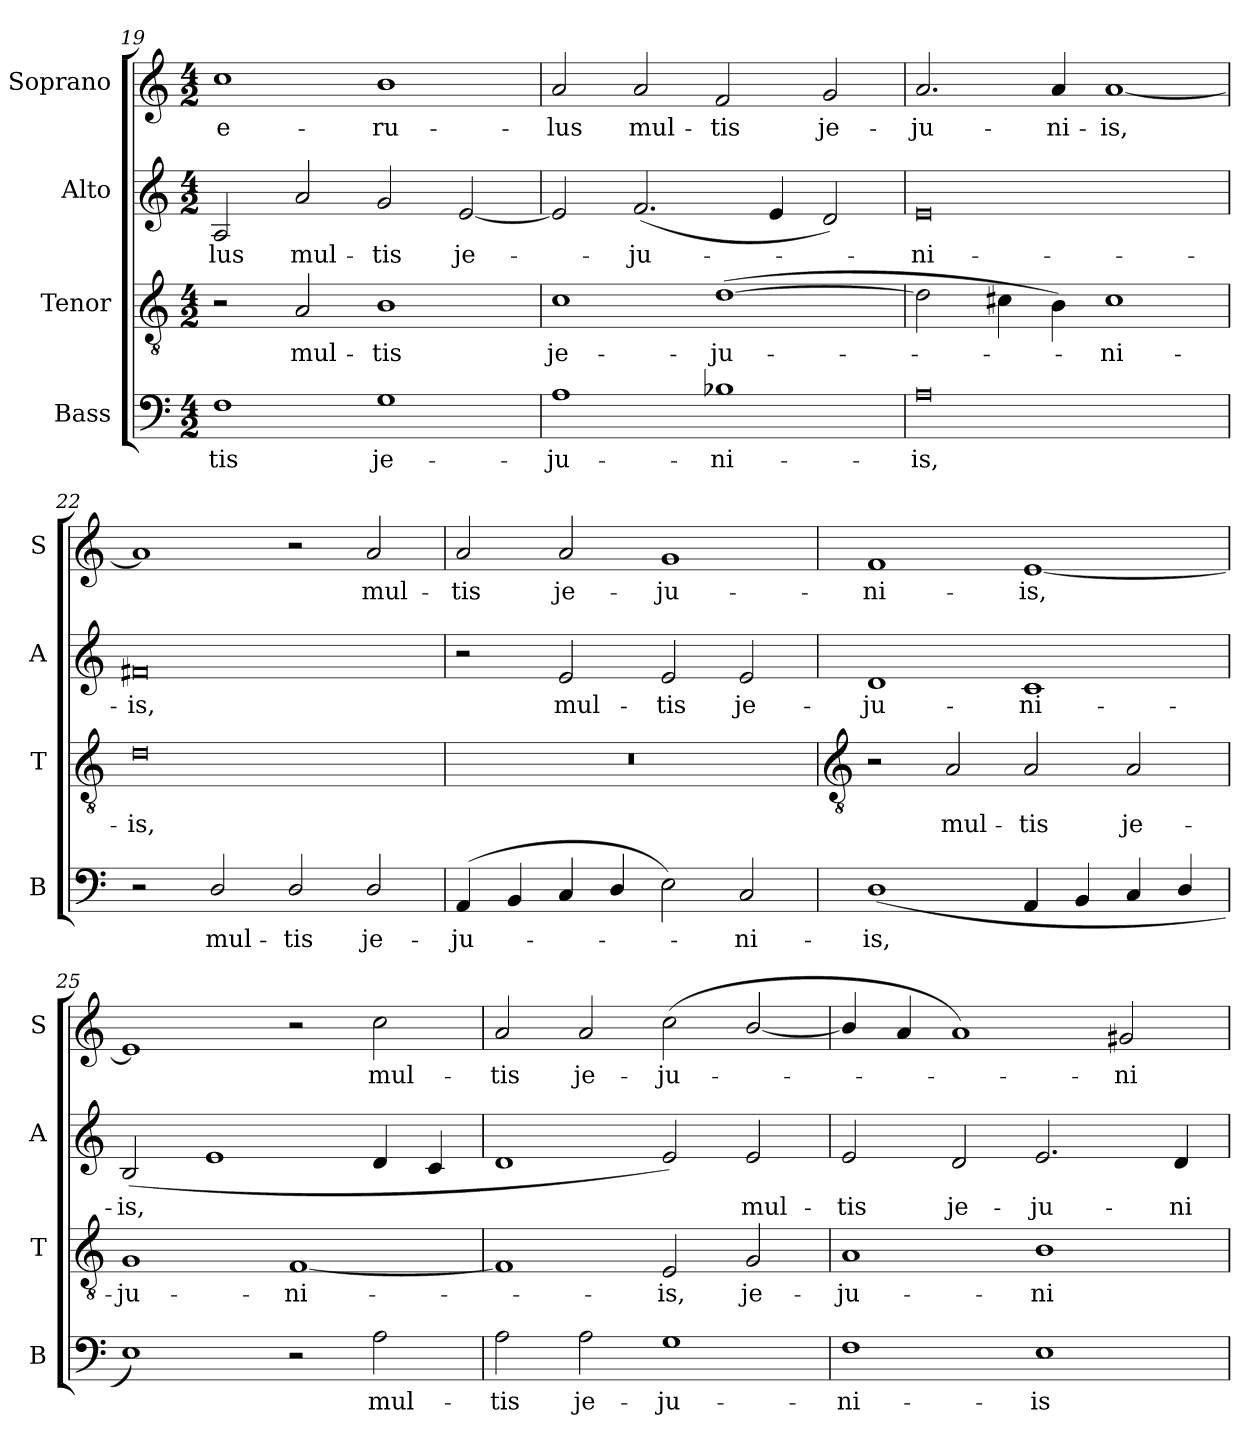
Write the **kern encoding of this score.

**kern	**text	**kern	**text	**kern	**text	**kern	**text
*part4	*part4	*part3	*part3	*part2	*part2	*part1	*part1
*staff4	*staff4	*staff3	*staff3	*staff2	*staff2	*staff1	*staff1
*I"Bass	*	*I"Tenor	*	*I"Alto	*	*I"Soprano	*
*I'B	*	*I'T	*	*I'A	*	*I'S	*
*clefF4	*	*clefGv2	*	*clefG2	*	*clefG2	*
*k[]	*	*k[]	*	*k[]	*	*k[]	*
*C:	*	*C:	*	*C:	*	*C:	*
*M4/2	*	*M4/2	*	*M4/2	*	*M4/2	*
=19	=19	=19	=19	=19	=19	=19	=19
!	!LO:LY:b	!	!	!	!LO:LY:b	!	!LO:LY:b
1F	-tis	2r	.	2A	-lus	1cc	-e-
!	!	!	!LO:LY:b	!	!LO:LY:b	!	!
.	.	2A	mul-	2a	mul-	.	.
!	!LO:LY:b	!	!LO:LY:b	!	!LO:LY:b	!	!LO:LY:b
1G	je-	1B	-tis	2g	-tis	1b	-ru-
!	!	!	!	!	!LO:LY:b	!	!
.	.	.	.	[2e	je-	.	.
=20	=20	=20	=20	=20	=20	=20	=20
!	!LO:LY:b	!	!LO:LY:b	!	!	!	!LO:LY:b
1A	-ju-	1c	je-	2e]	.	2a	-lus
!	!	!	!	!	!LO:LY:b	!	!LO:LY:b
.	.	.	.	(<2.f	ju-	2a	mul-
!	!LO:LY:b	!	!LO:LY:b	!	!	!	!LO:LY:b
1B-X	-ni-	(>[1d	-ju-	.	.	2f	-tis
.	.	.	.	4e	.	.	.
!	!	!	!	!	!	!	!LO:LY:b
.	.	.	.	2d)	.	2g	je-
=21	=21	=21	=21	=21	=21	=21	=21
!	!LO:LY:b	!	!	!	!LO:LY:b	!	!LO:LY:b
0A	-is,	2d]	.	0e	ni-	2.a	-ju-
.	.	4c#X	.	.	.	.	.
!	!	!	!	!	!	!	!LO:LY:b
.	.	4B)	.	.	.	4a	-ni-
!	!	!	!LO:LY:b	!	!	!	!LO:LY:b
.	.	1c#	ni-	.	.	[1a	-is,
=22	=22	=22	=22	=22	=22	=22	=22
!	!	!	!LO:LY:b	!	!LO:LY:b	!	!
2r	.	0d	-is,	0f#X	-is,	1a]	.
!	!LO:LY:b	!	!	!	!	!	!
2D/	mul-	.	.	.	.	.	.
!	!LO:LY:b	!	!	!	!	!	!
2D/	-tis	.	.	.	.	2r	.
!	!LO:LY:b	!	!	!	!	!	!LO:LY:b
2D/	je-	.	.	.	.	2a	mul-
=23	=23	=23	=23	=23	=23	=23	=23
!	!LO:LY:b	!	!	!	!	!	!LO:LY:b
(<4AA	-ju-	0r	.	2r	.	2a	-tis
4BB	.	.	.	.	.	.	.
!	!	!	!	!	!LO:LY:b	!	!LO:LY:b
4C	.	.	.	2e	mul-	2a	je-
4D/	.	.	.	.	.	.	.
!	!	!	!	!	!LO:LY:b	!	!LO:LY:b
2E)	.	.	.	2e	-tis	1g	-ju-
!	!LO:LY:b	!	!	!	!LO:LY:b	!	!
2C	ni-	.	.	2e	je-	.	.
!!LO:LB:g=z
=24	=24	=24	=24	=24	=24	=24	=24
*	*	*clefGv2	*	*	*	*	*
!	!LO:LY:b	!	!	!	!LO:LY:b	!	!LO:LY:b
(<1D/	-is,	2r	.	1d	-ju-	1f	-ni-
!	!	!	!LO:LY:b	!	!	!	!
.	.	2A	mul-	.	.	.	.
!	!	!	!LO:LY:b	!	!LO:LY:b	!	!LO:LY:b
4AA	.	2A	-tis	1c	-ni-	[1e	-is,
4BB	.	.	.	.	.	.	.
!	!	!	!LO:LY:b	!	!	!	!
4C	.	2A	je-	.	.	.	.
4D/	.	.	.	.	.	.	.
=25	=25	=25	=25	=25	=25	=25	=25
!	!	!	!LO:LY:b	!	!LO:LY:b	!	!
1E/)	.	1G	-ju-	(<2B	-is,	1e]	.
.	.	.	.	1e	.	.	.
!	!	!	!LO:LY:b	!	!	!	!
2r	.	[1F	-ni-	.	.	2r	.
!	!LO:LY:b	!	!	!	!	!	!LO:LY:b
2A	mul-	.	.	4d	.	2cc	mul-
.	.	.	.	4c	.	.	.
=26	=26	=26	=26	=26	=26	=26	=26
!	!LO:LY:b	!	!	!	!	!	!LO:LY:b
2A	-tis	1F]	.	1d	.	2a	-tis
!	!LO:LY:b	!	!	!	!	!	!LO:LY:b
2A	je-	.	.	.	.	2a	je-
!	!LO:LY:b	!	!LO:LY:b	!	!	!	!LO:LY:b
1G	-ju-	2E	is,	2e)	.	(<2cc	-ju-
!	!	!	!LO:LY:b	!	!LO:LY:b	!	!
.	.	2G	je-	2e	mul-	[2b/	.
=27	=27	=27	=27	=27	=27	=27	=27
!	!LO:LY:b	!	!LO:LY:b	!	!LO:LY:b	!	!
1F	-ni-	1A	-ju-	2e	-tis	4b/]	.
.	.	.	.	.	.	4a	.
!	!	!	!	!	!LO:LY:b	!	!
.	.	.	.	2d	je-	1a)	.
!	!LO:LY:b	!	!LO:LY:b	!	!LO:LY:b	!	!
1E	-is	1B	-ni-	2.e	-ju-	.	.
!	!	!	!	!	!	!	!LO:LY:b
.	.	.	.	.	.	2g#X	ni-
!	!	!	!	!	!LO:LY:b	!	!
.	.	.	.	4d	-ni-	.	.
=	=	=	=	=	=	=	=
*-	*-	*-	*-	*-	*-	*-	*-
